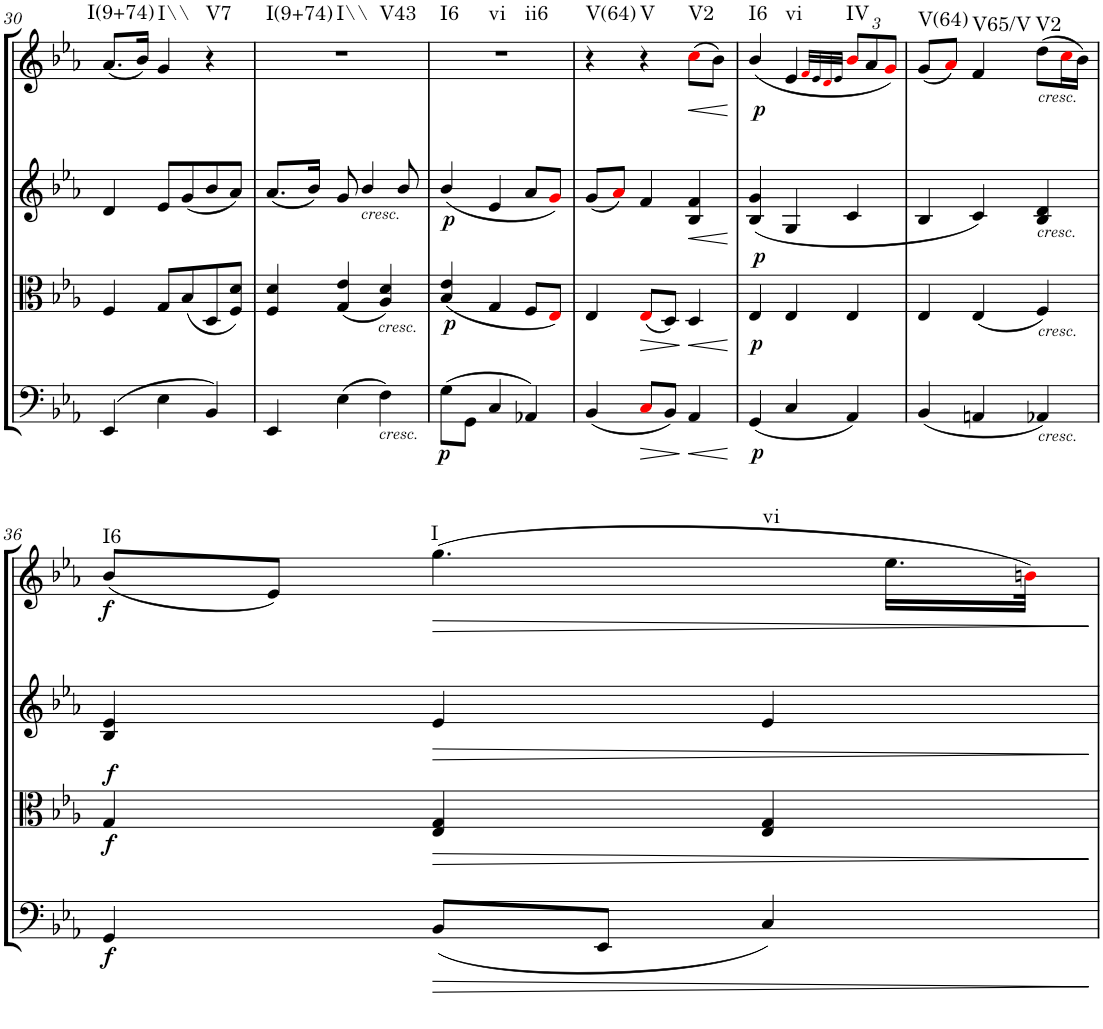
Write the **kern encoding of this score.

**kern	**dynam	**kern	**dynam	**kern	**dynam	**kern	**dynam	**harte
*part4	*part4	*part3	*part3	*part2	*part2	*part1	*part1	*part1
*staff4	*staff4	*staff3	*staff3	*staff2	*staff2	*staff1	*staff1	*
*I"Cello	*	*I"Viola	*	*I"2nd Violin	*	*I"1st Violin	*	*
*	*	*I'Vla	*	*I'Vln	*	*I'Vln	*	*
!!LO:PB:g=z
*clefF4	*	*clefC3	*	*clefG2	*	*clefG2	*	*
*k[b-e-a-]	*	*k[b-e-a-]	*	*k[b-e-a-]	*	*k[b-e-a-]	*	*
*E-:	*	*E-:	*	*E-:	*	*E-:	*	*
*M3/4	*	*M3/4	*	*M3/4	*	*M3/4	*	*
=30	=30	=30	=30	=30	=30	=30	=30	=30
!	!	!	!	!	!	!	!	!LO:H:kt=I(9+74)
(4EE-/	.	4F/	.	4d/	.	(8.a-/L	.	N
.	.	.	.	.	.	16b-/Jk)	.	.
!	!	!	!	!	!	!	!	!LO:H:kt=I\\
4E-\	.	8G/L	.	8e-/L	.	4g/	.	N
.	.	(8B-/	.	(8g/	.	.	.	.
!	!	!	!	!	!	!	!	!LO:H:kt=V7
4BB-/)	.	8D/	.	8b-/	.	4r	.	N
.	.	8F/ 8d/J)	.	8a-/J)	.	.	.	.
=31	=31	=31	=31	=31	=31	=31	=31	=31
!	!	!	!	!	!	!	!	!LO:H:n=1:kt=I(9+74)
!	!	!	!	!	!	!	!	!LO:H:n=2:kt=I\\
!	!	!	!	!	!	!	!	!LO:H:n=3:kt=V43
4EE-/	.	4F/ 4d/	.	(8.a-/L	.	2.r	.	N N N
.	.	.	.	16b-/Jk)	.	.	.	.
(4E-\	.	(4G/ 4e-/	.	8g/	.	.	.	.
!	!	!	!	!LO:TX:b:i:t=cresc.	!	!	!	!
.	.	.	.	4b-/	.	.	.	.
!	!	!LO:TX:b:i:t=cresc.	!	!	!	!	!	!
!LO:TX:b:i:t=cresc.	!	!	!	!	!	!	!	!
4F\)	.	4A-/ 4d/)	.	.	.	.	.	.
.	.	.	.	8b-/	.	.	.	.
=32	=32	=32	=32	=32	=32	=32	=32	=32
!	!LO:DY:b	!	!LO:DY:b	!	!LO:DY:b	!	!	!LO:H:n=1:kt=I6
!	!	!	!	!	!	!	!	!LO:H:n=2:kt=vi
!	!	!	!	!	!	!	!	!LO:H:n=3:kt=ii6
(8G\L	p	(4B-/ 4e-/	p	(4b-/	p	2.r	.	N N N
8GG\J	.	.	.	.	.	.	.	.
4C/	.	4G/	.	4e-/	.	.	.	.
4AA-X/)	.	8F/L	.	8a-/L	.	.	.	.
.	.	8E-i/J)	.	8gi/J)	.	.	.	.
=33	=33	=33	=33	=33	=33	=33	=33	=33
!	!	!	!	!	!	!	!	!LO:H:kt=V(64)
(4BB-/	.	4E-/	.	(8g/L	.	4r	.	N
.	.	.	.	8a-i/J)	.	.	.	.
!	!LO:HP:b	!	!LO:HP:b	!	!	!	!	!LO:H:kt=V
8Ci/L	>	(8E-i/L	>	4f/	.	4r	.	N
8BB-/J)	.	8D/J)	.	.	.	.	.	.
!	!LO:HP:b	!	!LO:HP:n=1:b	!	!LO:HP:b	!	!LO:HP:b	!LO:H:kt=V2
4AA-/	<	4D/	] <	4B-/ 4f/	<	(8cci\L	<	N
.	.	.	.	.	.	8b-\J)	.	.
.	]	.	[	.	[	.	[	.
=34	=34	=34	=34	=34	=34	=34	=34	=34
!	!LO:DY:b	!	!LO:DY:a	!	!	!	!	!
!	!	!	!LO:DY:n=1:b	!	!	!	!LO:DY:b	!LO:H:kt=I6
(4GG/	p	4E-/	p p	(4B-/ 4g/	.	(4b-/	p	N
!	!	!	!	!	!	!	!	!LO:H:kt=vi
4C/	.	4E-/	.	4G/	.	4e-/	.	N
.	.	.	.	.	.	32qfi/LLL	.	.
.	.	.	.	.	.	32qe-/	.	.
.	.	.	.	.	.	32qdi/	.	.
.	.	.	.	.	.	32qe-/JJJ	.	.
*	*	*	*	*	*	*Xbrackettup	*	*
!	!	!	!	!	!	!	!	!LO:H:kt=IV
4AA-/)	.	4E-/	.	4c/	.	12b-i/L	.	N
.	.	.	.	.	.	12a-/	.	.
.	.	.	.	.	.	12gi/J)	.	.
=35	=35	=35	=35	=35	=35	=35	=35	=35
!	!	!	!	!	!	!	!	!LO:H:kt=V(64)
(4BB-/	.	4E-/	.	4B-/	.	(8g/L	.	N
.	.	.	.	.	.	8a-i/J)	.	.
!	!	!	!	!	!	!	!	!LO:H:kt=V65/V
4AAn/	.	(4E-/	.	4c/)	.	4f/	.	N
!	!	!	!	!	!	!LO:TX:b:i:t=cresc.	!	!
!	!	!	!	!LO:TX:b:i:t=cresc.	!	!	!	!
!	!	!LO:TX:b:i:t=cresc.	!	!	!	!	!	!
!LO:TX:b:i:t=cresc.	!	!	!	!	!	!	!	!LO:H:kt=V2
4AA-X/)	.	4F/)	.	4B-/ 4d/	.	(8dd\L	.	N
.	.	.	.	.	.	16cci\L	.	.
.	.	.	.	.	.	16b-\JJ)	.	.
!!LO:LB:g=z
=36	=36	=36	=36	=36	=36	=36	=36	=36
!	!LO:DY:b	!	!LO:DY:b	!	!	!	!	!
!	!	!	!LO:DY:n=1:a	!	!	!	!LO:DY:b	!LO:H:kt=I6
4GG/	f	4G/	f f	4B-/ 4e-/	.	(8b-/L	f	N
.	.	.	.	.	.	8e-/J)	.	.
!	!	!	!LO:HP:b	!	!LO:HP:b	!	!LO:HP:b	!LO:H:n=1:kt=I
!	!	!	!	!	!	!	!	!LO:H:n=2:kt=vi
(8BB-/L	.	4E-/ 4G/	>	4e-/	>	(4.gg\	>	N N
8EE-/J	.	.	.	.	.	.	.	.
4C/)	.	4E-/ 4G/	.	4e-/	.	.	.	.
.	.	.	.	.	.	16.ee-\LL	.	.
.	.	.	.	.	.	32bni\JJk)	.	.
.	[	.	]	.	]	.	]	.
=	=	=	=	=	=	=	=	=
*-	*-	*-	*-	*-	*-	*-	*-	*-
